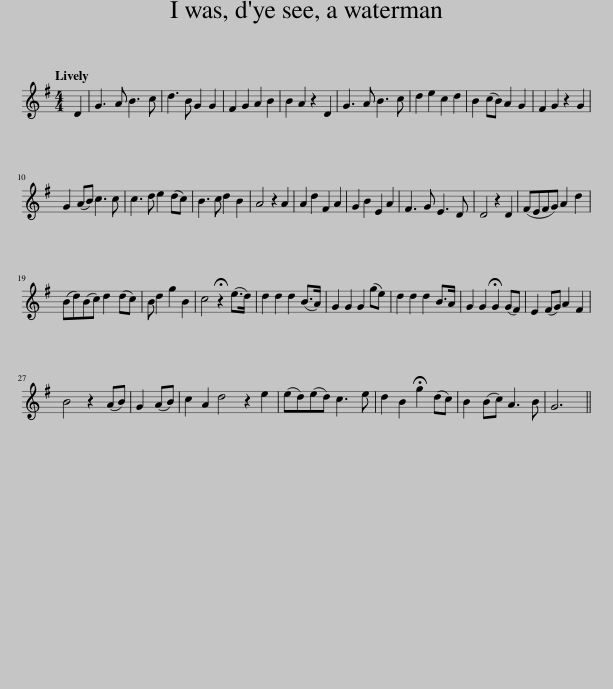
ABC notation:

X:1
L:1/8
Q:1/4=120
M:4/4
I:linebreak $
K:G
V:1 treble
V:1
 D2 | G3 A B3 c | d3 B G2 G2 | F2 G2 A2 B2 | B2 A2 z2 D2 | %5
 G3 A B3 c | d2 e2 c2 d2 | B2 (cB) A2 G2 | F2 G2 z2 G2 |$ G2 (AB) c3 c | %10
 c3 d e2 (dc) | B3 c d2 B2 | A4 z2 A2 | A2 d2 F2 A2 | G2 B2 E2 A2 | %15
 F3 G E3 D | D4 z2 D2 | (FEFG) A2 d2 |$ (Bd)(Bc) d2 (dc) | B d2 g2 B2 | %20
 c4 !fermata!z2 (e>d) | d2 d2 d2 (B>A) | G2 G2 G2 (ge) | d2 d2 d2 B>A | G2 G2 !fermata!G2 (GF) | %25
 E2 (FG) A2 F2 |$ B4 z2 (AB) | G2 (AB) | c2 A2 d4 z2 e2 | (ed)(ed) c3 e | %30
 d2 B2 !fermata!g2 (dc) | B2 (Bc) A3 B | G6 || %33
